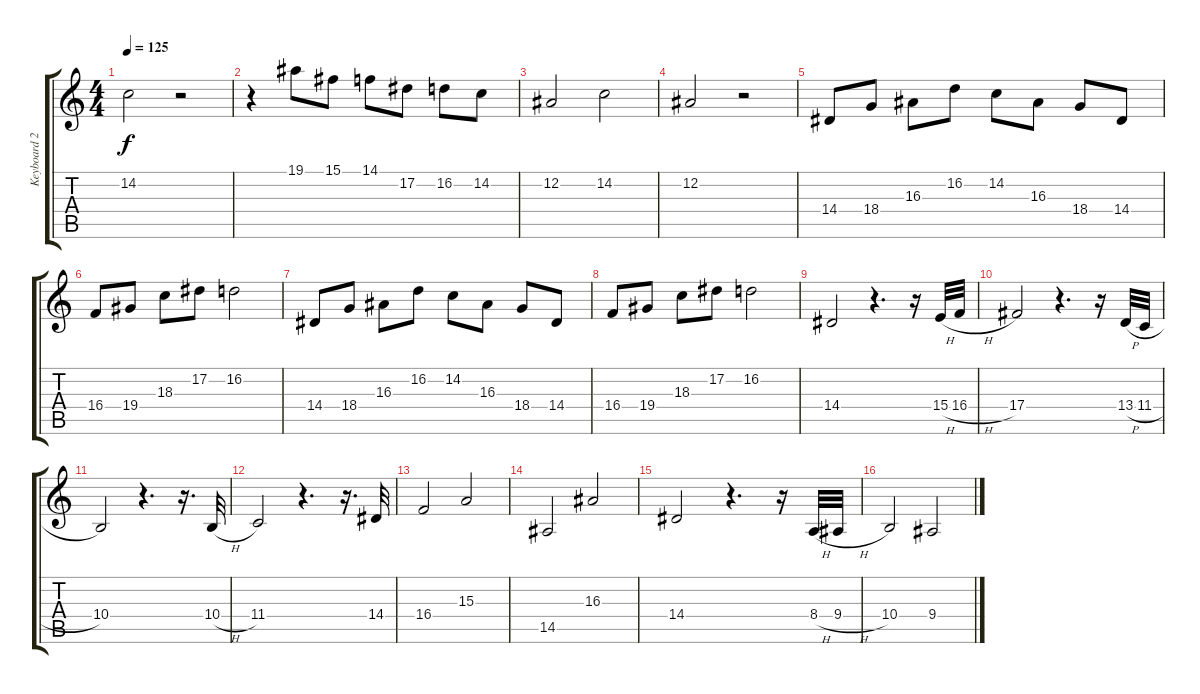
\track ("Keyboard 2" "Keyboard 2") {instrument vibraphone}
\staff {score tabs}
\tuning (Eb4 Bb3 Gb3 Db3 Ab2 Eb2) {hide}
\ts (4 4)
\tempo 125
\clef g2
\ks c
14.2.2{dy f} r.2 |
r.4 19.1.8 15.1.8 14.1.8 17.2.8 16.2.8 14.2.8 |
12.2.2 14.2.2 |
12.2.2 r.2 |
14.4.8 18.4.8 16.3.8 16.2.8 14.2.8 16.3.8 18.4.8 14.4.8 |
16.4.8 19.4.8 18.3.8 17.2.8 16.2.2 |
14.4.8 18.4.8 16.3.8 16.2.8 14.2.8 16.3.8 18.4.8 14.4.8 |
16.4.8 19.4.8 18.3.8 17.2.8 16.2.2 |
14.4.2 r.4{d} r.16 15.4{h}.32 16.4{h}.32 |
17.4.2 r.4{d} r.16 13.4{h}.32 11.4{h}.32 |
10.4.2 r.4{d} r.16{d} 10.4{h}.32 |
11.4.2 r.4{d} r.16{d} 14.4.32 |
16.4.2 15.3.2 |
14.5.2 16.3.2 |
14.4.2 r.4{d} r.16 8.4{h}.32 9.4{h}.32 |
10.4.2 9.4.2
